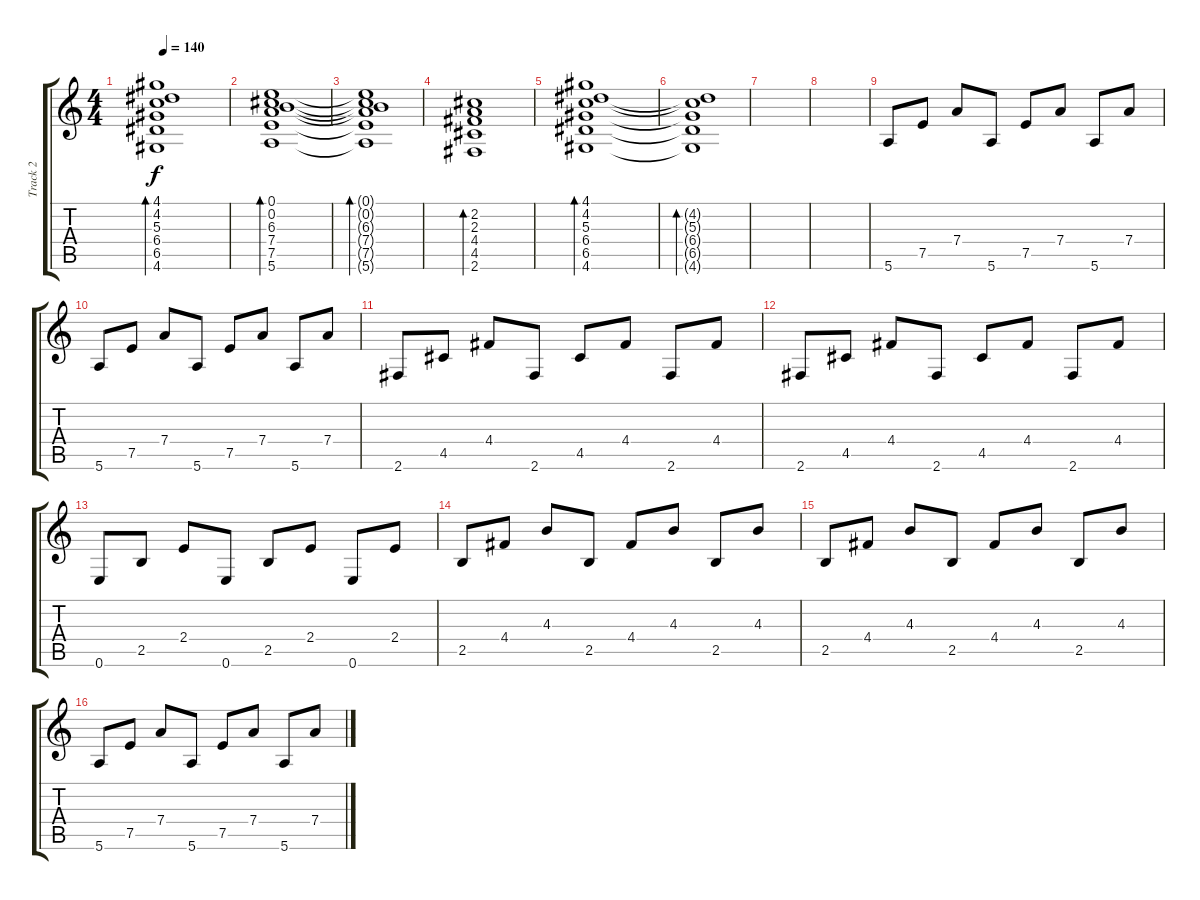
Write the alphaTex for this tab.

\track ("Track 2" "Track 2") {instrument acousticguitarsteel}
\staff {score tabs}
\tuning (E4 B3 G3 D3 A2 E2) {hide}
\ts (4 4)
\tempo 140
\clef g2
\ks c
(4.1 4.2 5.3 6.4 6.5 4.6).1{bd 240 dy f} |
(0.1 0.2 6.3 7.4 7.5 5.6).1{bd 240} |
(0.1{t} 0.2{t} 6.3{t} 7.4{t} 7.5{t} 5.6{t}).1{bd 240} |
(2.2 2.3 4.4 4.5 2.6).1{bd 240} |
(4.1 4.2 5.3 6.4 6.5 4.6).1{bd 240} |
(4.2{t} 5.3{t} 6.4{t} 6.5{t} 4.6{t}).1{bd 240} |
|
|
5.6.8{volume 10} 7.5.8 7.4.8 5.6.8 7.5.8 7.4.8 5.6.8 7.4.8 |
5.6.8 7.5.8 7.4.8 5.6.8 7.5.8 7.4.8 5.6.8 7.4.8 |
2.6.8 4.5.8 4.4.8 2.6.8 4.5.8 4.4.8 2.6.8 4.4.8 |
2.6.8 4.5.8 4.4.8 2.6.8 4.5.8 4.4.8 2.6.8 4.4.8 |
0.6.8 2.5.8 2.4.8 0.6.8 2.5.8 2.4.8 0.6.8 2.4.8 |
2.5.8 4.4.8 4.3.8 2.5.8 4.4.8 4.3.8 2.5.8 4.3.8 |
2.5.8 4.4.8 4.3.8 2.5.8 4.4.8 4.3.8 2.5.8 4.3.8 |
5.6.8 7.5.8 7.4.8 5.6.8 7.5.8 7.4.8 5.6.8 7.4.8
